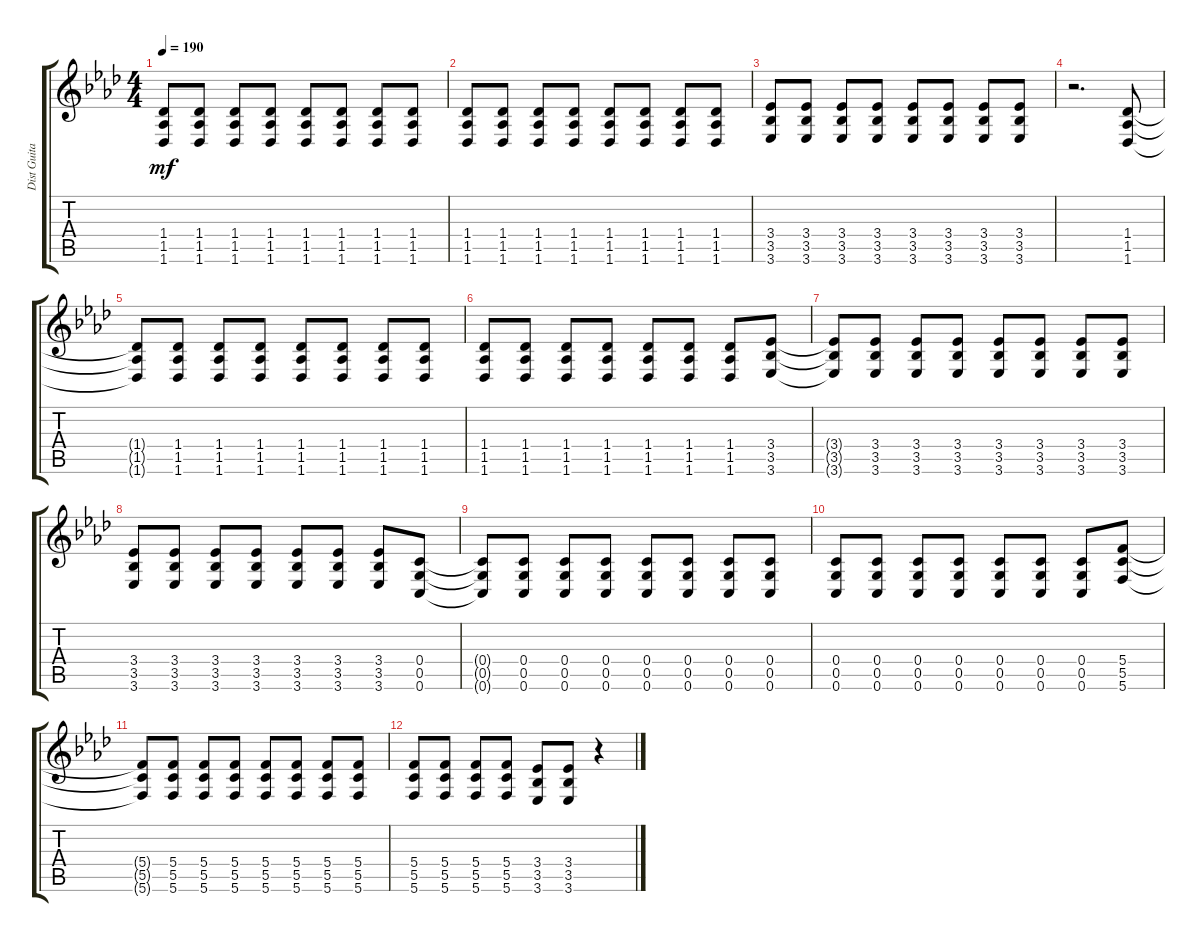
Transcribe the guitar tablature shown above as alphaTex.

\track ("Dist Guitar 4" "Dist Guita") {instrument distortionguitar}
\staff {score tabs}
\tuning (D4 A3 F3 C3 G2 C2) {hide}
\ts (4 4)
\tempo 190
\clef g2
\ks ab
(1.4{t} 1.5{t} 1.6{t}).8{dy mf} (1.4 1.5 1.6).8 (1.4 1.5 1.6).8 (1.4 1.5 1.6).8 (1.4 1.5 1.6).8 (1.4 1.5 1.6).8 (1.4 1.5 1.6).8 (1.4 1.5 1.6).8 |
(1.4 1.5 1.6).8 (1.4 1.5 1.6).8 (1.4 1.5 1.6).8 (1.4 1.5 1.6).8 (1.4 1.5 1.6).8 (1.4 1.5 1.6).8 (1.4 1.5 1.6).8 (1.4 1.5 1.6).8 |
(3.4 3.5 3.6).8 (3.4 3.5 3.6).8 (3.4 3.5 3.6).8 (3.4 3.5 3.6).8 (3.4 3.5 3.6).8 (3.4 3.5 3.6).8 (3.4 3.5 3.6).8 (3.4 3.5 3.6).8 |
r.2{d} (1.4 1.5 1.6).8 |
(1.4{t} 1.5{t} 1.6{t}).8 (1.4 1.5 1.6).8 (1.4 1.5 1.6).8 (1.4 1.5 1.6).8 (1.4 1.5 1.6).8 (1.4 1.5 1.6).8 (1.4 1.5 1.6).8 (1.4 1.5 1.6).8 |
(1.4 1.5 1.6).8 (1.4 1.5 1.6).8 (1.4 1.5 1.6).8 (1.4 1.5 1.6).8 (1.4 1.5 1.6).8 (1.4 1.5 1.6).8 (1.4 1.5 1.6).8 (3.4 3.5 3.6).8 |
(3.4{t} 3.5{t} 3.6{t}).8 (3.4 3.5 3.6).8 (3.4 3.5 3.6).8 (3.4 3.5 3.6).8 (3.4 3.5 3.6).8 (3.4 3.5 3.6).8 (3.4 3.5 3.6).8 (3.4 3.5 3.6).8 |
(3.4 3.5 3.6).8 (3.4 3.5 3.6).8 (3.4 3.5 3.6).8 (3.4 3.5 3.6).8 (3.4 3.5 3.6).8 (3.4 3.5 3.6).8 (3.4 3.5 3.6).8 (0.4 0.5 0.6).8 |
(0.4{t} 0.5{t} 0.6{t}).8 (0.4 0.5 0.6).8 (0.4 0.5 0.6).8 (0.4 0.5 0.6).8 (0.4 0.5 0.6).8 (0.4 0.5 0.6).8 (0.4 0.5 0.6).8 (0.4 0.5 0.6).8 |
(0.4 0.5 0.6).8 (0.4 0.5 0.6).8 (0.4 0.5 0.6).8 (0.4 0.5 0.6).8 (0.4 0.5 0.6).8 (0.4 0.5 0.6).8 (0.4 0.5 0.6).8 (5.4 5.5 5.6).8 |
(5.4{t} 5.5{t} 5.6{t}).8 (5.4 5.5 5.6).8 (5.4 5.5 5.6).8 (5.4 5.5 5.6).8 (5.4 5.5 5.6).8 (5.4 5.5 5.6).8 (5.4 5.5 5.6).8 (5.4 5.5 5.6).8 |
(5.4 5.5 5.6).8 (5.4 5.5 5.6).8 (5.4 5.5 5.6).8 (5.4 5.5 5.6).8 (3.4 3.5 3.6).8 (3.4 3.5 3.6).8 r.4
